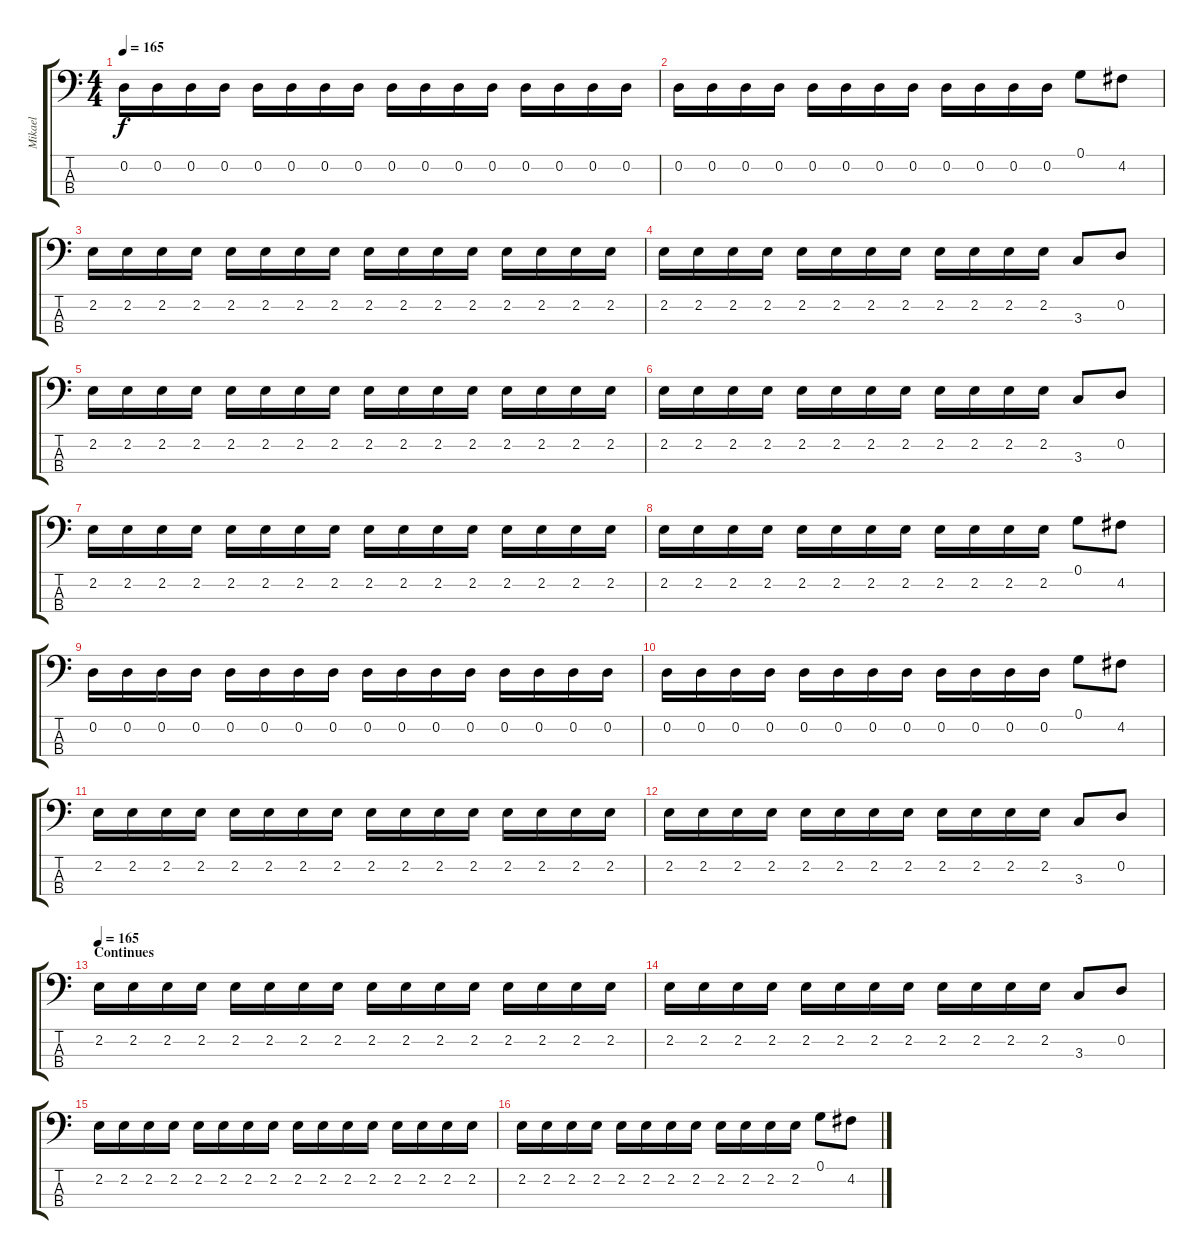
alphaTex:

\track ("Mikael" "Mikael") {instrument electricbasspick}
\staff {score tabs}
\tuning (G2 D2 A1 E1) {hide}
\ts (4 4)
\tempo 165
\clef f4
\ks c
0.2.16{dy f} 0.2.16 0.2.16 0.2.16 0.2.16 0.2.16 0.2.16 0.2.16 0.2.16 0.2.16 0.2.16 0.2.16 0.2.16 0.2.16 0.2.16 0.2.16 |
0.2.16 0.2.16 0.2.16 0.2.16 0.2.16 0.2.16 0.2.16 0.2.16 0.2.16 0.2.16 0.2.16 0.2.16 0.1.8 4.2.8 |
2.2.16 2.2.16 2.2.16 2.2.16 2.2.16 2.2.16 2.2.16 2.2.16 2.2.16 2.2.16 2.2.16 2.2.16 2.2.16 2.2.16 2.2.16 2.2.16 |
2.2.16 2.2.16 2.2.16 2.2.16 2.2.16 2.2.16 2.2.16 2.2.16 2.2.16 2.2.16 2.2.16 2.2.16 3.3.8 0.2.8 |
2.2.16 2.2.16 2.2.16 2.2.16 2.2.16 2.2.16 2.2.16 2.2.16 2.2.16 2.2.16 2.2.16 2.2.16 2.2.16 2.2.16 2.2.16 2.2.16 |
2.2.16 2.2.16 2.2.16 2.2.16 2.2.16 2.2.16 2.2.16 2.2.16 2.2.16 2.2.16 2.2.16 2.2.16 3.3.8 0.2.8 |
2.2.16 2.2.16 2.2.16 2.2.16 2.2.16 2.2.16 2.2.16 2.2.16 2.2.16 2.2.16 2.2.16 2.2.16 2.2.16 2.2.16 2.2.16 2.2.16 |
2.2.16 2.2.16 2.2.16 2.2.16 2.2.16 2.2.16 2.2.16 2.2.16 2.2.16 2.2.16 2.2.16 2.2.16 0.1.8 4.2.8 |
0.2.16 0.2.16 0.2.16 0.2.16 0.2.16 0.2.16 0.2.16 0.2.16 0.2.16 0.2.16 0.2.16 0.2.16 0.2.16 0.2.16 0.2.16 0.2.16 |
0.2.16 0.2.16 0.2.16 0.2.16 0.2.16 0.2.16 0.2.16 0.2.16 0.2.16 0.2.16 0.2.16 0.2.16 0.1.8 4.2.8 |
2.2.16 2.2.16 2.2.16 2.2.16 2.2.16 2.2.16 2.2.16 2.2.16 2.2.16 2.2.16 2.2.16 2.2.16 2.2.16 2.2.16 2.2.16 2.2.16 |
2.2.16 2.2.16 2.2.16 2.2.16 2.2.16 2.2.16 2.2.16 2.2.16 2.2.16 2.2.16 2.2.16 2.2.16 3.3.8 0.2.8 |
\section ("" "Continues")
\tempo 165
2.2.16 2.2.16 2.2.16 2.2.16 2.2.16 2.2.16 2.2.16 2.2.16 2.2.16 2.2.16 2.2.16 2.2.16 2.2.16 2.2.16 2.2.16 2.2.16 |
2.2.16 2.2.16 2.2.16 2.2.16 2.2.16 2.2.16 2.2.16 2.2.16 2.2.16 2.2.16 2.2.16 2.2.16 3.3.8 0.2.8 |
2.2.16 2.2.16 2.2.16 2.2.16 2.2.16 2.2.16 2.2.16 2.2.16 2.2.16 2.2.16 2.2.16 2.2.16 2.2.16 2.2.16 2.2.16 2.2.16 |
2.2.16 2.2.16 2.2.16 2.2.16 2.2.16 2.2.16 2.2.16 2.2.16 2.2.16 2.2.16 2.2.16 2.2.16 0.1.8 4.2.8
